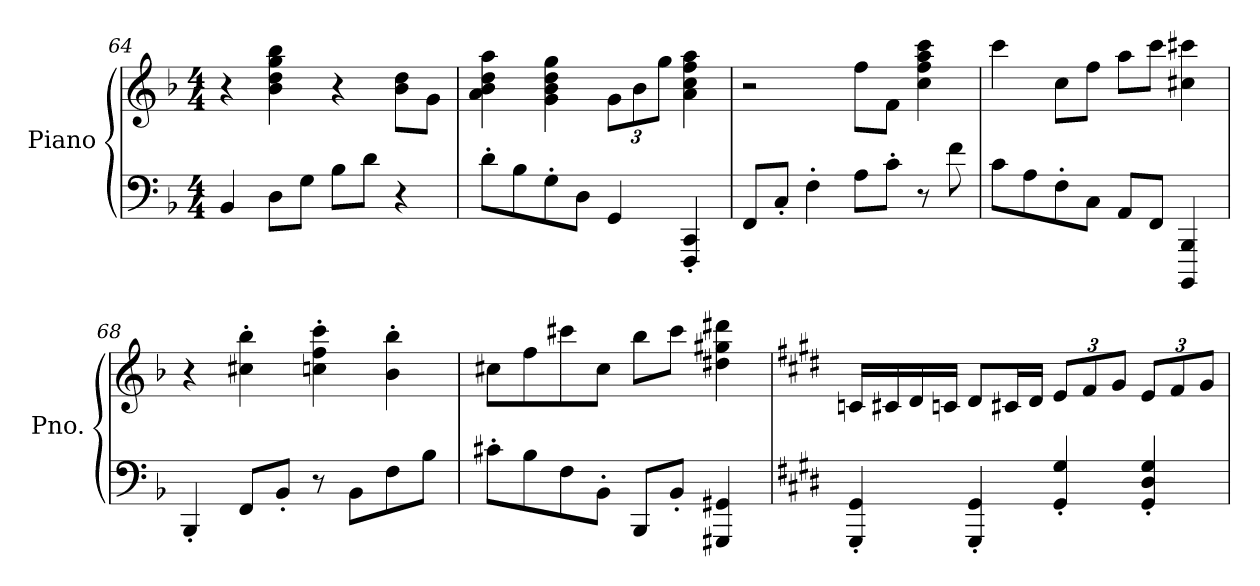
**kern	**kern
*part1	*part1
*staff2	*staff1
*I"Piano	*
*I'Pno.	*
*clefF4	*clefG2
*k[b-]	*k[b-]
*M4/4	*M4/4
=64	=64
4BB-/	4r
8D\L	4b-\ 4dd\ 4gg\ 4bb-\
8G\J	.
8B-\L	4r
8d\J	.
4r	8b-\ 8dd\L
.	8g\J
!!LO:LB:g=z
=65	=65
8d'\L	4a\ 4b-\ 4dd\ 4aa\
8B-\	.
8G'\	4g\ 4b-\ 4dd\ 4gg\
8D\J	.
*	*Xbrackettup
4GG/	12g\L
.	12b-\
.	12gg\J
4FFF/' 4CC/'	4a\ 4cc\ 4ff\ 4aa\
=66	=66
8FF/L	2r
8C'/J	.
4F'\	.
8A\L	8ff\L
8c'\J	8f\J
8r	4cc\ 4ff\ 4aa\ 4ccc\
8f\	.
=67	=67
8c\L	4ccc\
8A\	.
8F'\	8cc\L
8C\J	8ff\J
8AA/L	8aa\L
8FF/J	8ccc\J
4BBBB-/ 4BBB-/	4cc#X\ 4ccc#X\
=68	=68
4BBB-'/	4r
8FF/L	4cc#X\' 4bb-\'
8BB-'/J	.
8r	4ccn\' 4ff\' 4ccc\'
8BB-\L	.
8F\	4b-\' 4bb-\'
8B-\J	.
!!LO:LB:g=z
=69	=69
8c#X'\L	8cc#X\L
8B-\	8ff\
8F\	8ccc#X\
8BB-'\J	8cc#\J
8BBB-/L	8bb-\L
8BB-'/J	8ccc#\J
4GGG#X/ 4GG#X/	4dd#X\ 4gg#X\ 4ddd#X\
=70	=70
*k[f#c#g#d#]	*k[f#c#g#d#]
4GGG#/' 4GG#/'	16cn/LL
.	16c#X/
.	16d#/
.	16cn/JJ
4GGG#/' 4GG#/'	8d#/L
.	16c#X/L
.	16d#/JJ
4GG#/' 4G#/'	12e/L
.	12f#/
.	12g#/J
4GG#/' 4D#/' 4G#/'	12e/L
.	12f#/
.	12g#/J
=	=
*-	*-
